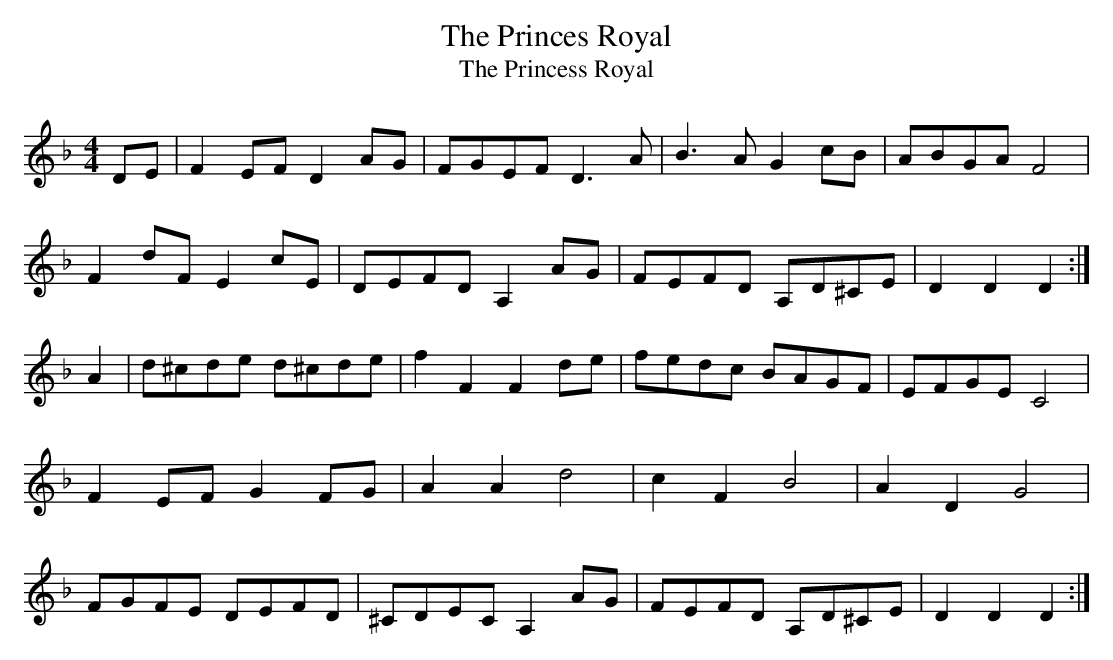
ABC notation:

X:1
T:The Princes Royal
T:The Princess Royal
M:4/4
L:1/8
K:Dm
DE|F2 EF D2 AG|FGEF D3 A|B3 A G2 cB|ABGA F4|
F2 dF E2 cE|DEFD A,2 AG|FEFD A,D^CE|D2 D2 D2:|
A2|d^cde d^cde|f2 F2 F2 de|fedc BAGF|EFGE C4|
F2 EF G2 FG|A2 A2 d4|c2 F2 B4|A2 D2 G4|
FGFE DEFD|^CDEC A,2 AG|FEFD A,D^CE|D2 D2 D2:|
